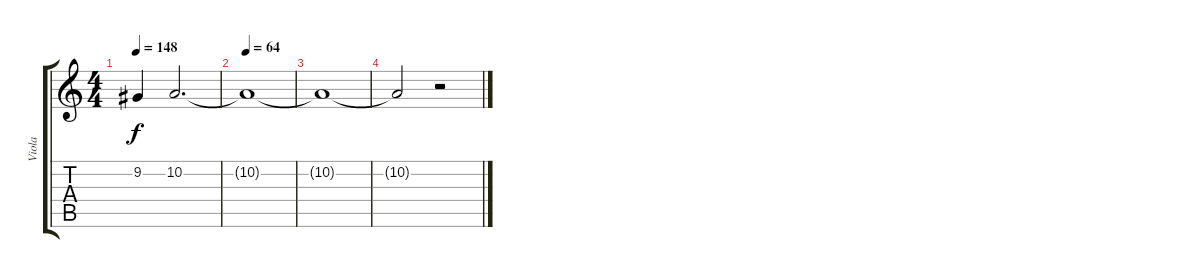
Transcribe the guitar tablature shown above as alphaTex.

\track ("Viola" "Viola") {instrument viola}
\staff {score tabs}
\tuning (E4 B3 G3 D3 A2 E2) {hide}
\ts (4 4)
\tempo 148
\clef g2
\ks c
9.2.4{dy f} 10.2.2{d} |
\tempo 64
10.2{t}.1{volume 1} |
10.2{t}.1 |
10.2{t}.2 r.2
